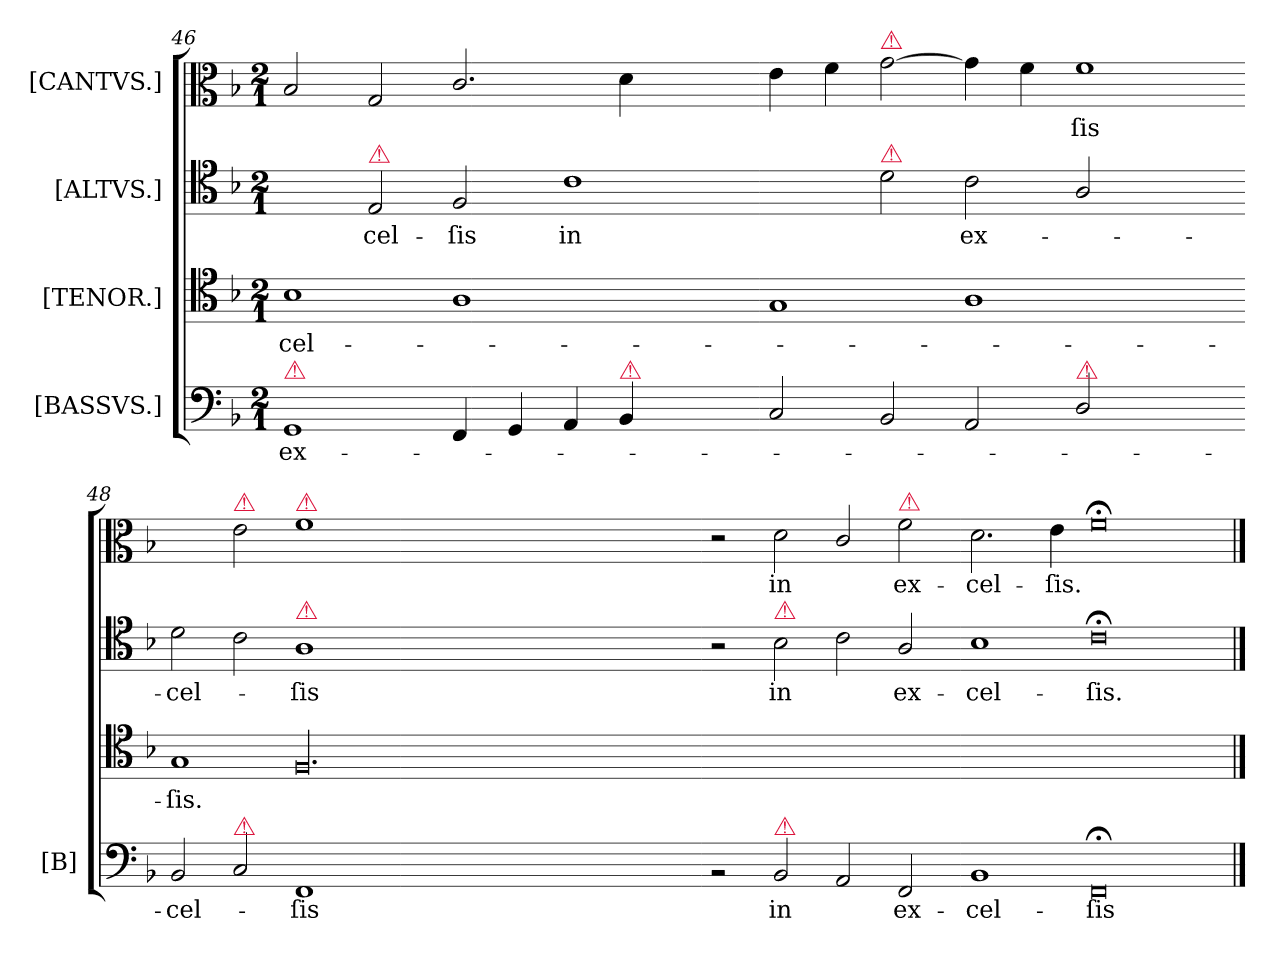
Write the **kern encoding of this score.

**kern	**text	**kern	**text	**kern	**text	**kern	**text
*part4	*part4	*part3	*part3	*part2	*part2	*part1	*part1
*staff4	*staff4	*staff3	*staff3	*staff2	*staff2	*staff1	*staff1
*I"[BASSVS.]	*	*I"[TENOR.]	*	*I"[ALTVS.]	*	*I"[CANTVS.]	*
*I'[B]	*	*	*	*	*	*	*
*clefF4	*	*clefC4	*	*clefC4	*	*clefC3	*
*k[b-]	*	*k[b-]	*	*k[b-]	*	*k[b-]	*
*M2/1	*	*M2/1	*	*M2/1	*	*M2/1	*
=46	=46	=46	=46	=46	=46	=46	=46
!LO:TX:a:color=crimson:t=⚠	!	!	!	!	!	!	!
!	!LO:LY:i	!	!	!	!	!	!
1GG/	ex-	1B-\	-cel-	2ryy	.	2B-/	.
!	!	!	!	!LO:TX:a:color=crimson:t=⚠	!	!	!
!	!	!	!	!	!LO:LY:i	!	!
.	.	.	.	2E/	-cel-	2G/	.
!	!	!	!	!	!LO:LY:i	!	!
4FF/	.	1A\	.	2F/	-ſis	2.c/	.
4GG/	.	.	.	.	.	.	.
!	!	!	!	!	!LO:LY:i	!	!
4AA/	.	.	.	1c\	in	.	.
!LO:TX:a:color=crimson:t=⚠	!	!	!	!	!	!	!
4BB-/	.	.	.	.	.	4d\	.
2ryy	.	2ryy	.	.	.	2ryy	.
=47-	=47-	=47-	=47-	=47-	=47-	=47-	=47-
2C/	.	1G/	.	2ryy	.	4e\	.
.	.	.	.	.	.	4f\	.
!	!	!	!	!	!	!LO:TX:a:color=crimson:t=⚠	!
!	!	!	!	!LO:TX:a:color=crimson:t=⚠	!	!	!
2BB-/	.	.	.	2d\	.	[2g\	.
!	!	!	!	!	!LO:LY:i	!	!
2AA/	.	1A\	.	2c\	ex-	4g!\]	.
.	.	.	.	.	.	4f\	.
!LO:TX:a:color=crimson:t=⚠	!	!	!	!	!	!	!
2D/	.	.	.	2A/	.	1f\	-ſis
2ryy	.	2ryy	.	2ryy	.	.	.
=48-	=48-	=48-	=48-	=48-	=48-	=48-	=48-
!	!LO:LY:i	!	!	!	!LO:LY:i	!	!
2BB-/	-cel-	1G/	-ſis.	2d\	-cel-	2ryy	.
!	!	!	!	!	!	!LO:TX:a:color=crimson:t=⚠	!
!LO:TX:a:color=crimson:t=⚠	!	!	!	!	!	!	!
2C/	.	.	.	2c\	.	2e\	.
!	!	!	!	!	!	!LO:TX:a:color=crimson:t=⚠	!
!	!	!	!	!LO:TX:a:color=crimson:t=⚠	!	!	!
!	!LO:LY:i	!	!	!	!LO:LY:i	!	!
1FF/	-ſis	00.F/	.	1A\	-ſis	1f\	.
00ryy	.	.	.	00ryy	.	00ryy	.
1ryy	.	.	.	1ryy	.	1ryy	.
=49-	=49-	=49-	=49-	=49-	=49-	=49-	=49-
2rBB	.	0ryy	.	2r	.	2r	.
!	!	!	!	!LO:TX:a:color=crimson:t=⚠	!	!	!
!LO:TX:a:color=crimson:t=⚠	!	!	!	!	!	!	!
!	!LO:LY:i	!	!	!	!	!	!
2BB-/	in	.	.	2B-\	in	2d\	in
2AA/	.	.	.	2c\	.	2c/	.
!	!	!	!	!	!	!LO:TX:a:color=crimson:t=⚠	!
!	!LO:LY:i	!	!	!	!	!	!
2FF/	ex-	.	.	2A/	ex-	2f\	ex-
=50-	=50-	=50-	=50-	=50-	=50-	=50-	=50-
!	!LO:LY:i	!	!	!	!	!	!
1BB-/	-cel-	0.ryy	.	1B-\	-cel-	2.d\	-cel-
.	.	.	.	.	.	4e\	-ſis.
!	!LO:LY:i	!	!	!	!	!	!
0FF;</	-ſis	.	.	0c;\	-ſis.	0f;\	.
==	==	==	==	==	==	==	==
*-	*-	*-	*-	*-	*-	*-	*-
